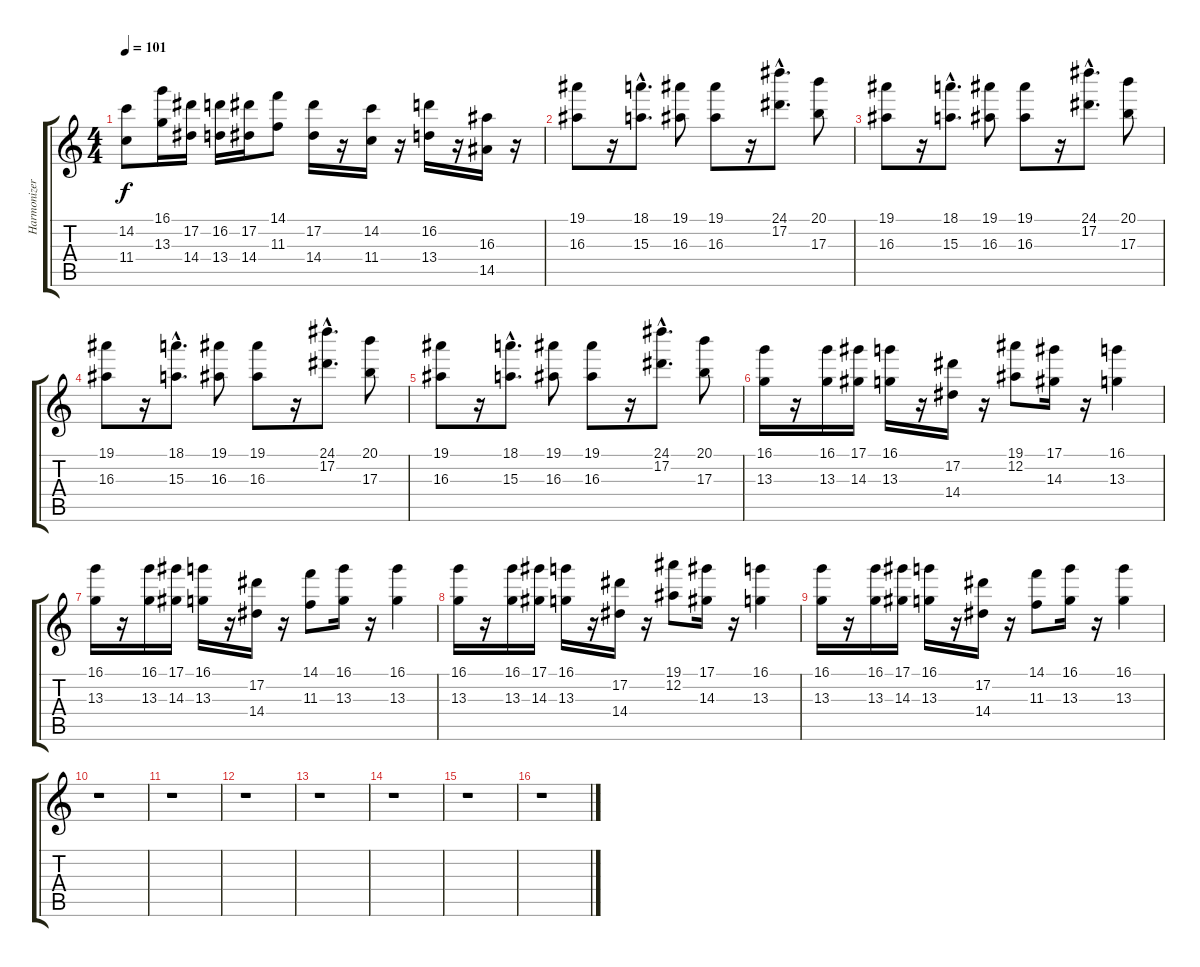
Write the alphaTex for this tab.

\track ("Harmonizer for Lead Guitar" "Harmonizer") {instrument distortionguitar}
\staff {score tabs}
\tuning (Eb4 Bb3 Gb3 Db3 Ab2 Eb2) {hide}
\ts (4 4)
\tempo 101
\clef g2
\ks c
(14.2 11.4).8{dy f} (16.1 13.3).16 (17.2 14.4).16 (16.2 13.4).16 (17.2 14.4).16 (14.1 11.3).8 (17.2 14.4).16 r.16 (14.2 11.4).16 r.16 (16.2 13.4).16 r.16 (16.3 14.5).16 r.16 |
(19.1 16.3).8 r.16 (18.1{hac} 15.3{hac}).8{d} (19.1 16.3).8 (19.1 16.3).8 r.16 (24.1{hac} 17.2{hac}).8{d} (20.1 17.3).8 |
(19.1 16.3).8 r.16 (18.1{hac} 15.3{hac}).8{d} (19.1 16.3).8 (19.1 16.3).8 r.16 (24.1{hac} 17.2{hac}).8{d} (20.1 17.3).8 |
(19.1 16.3).8 r.16 (18.1{hac} 15.3{hac}).8{d} (19.1 16.3).8 (19.1 16.3).8 r.16 (24.1{hac} 17.2{hac}).8{d} (20.1 17.3).8 |
(19.1 16.3).8 r.16 (18.1{hac} 15.3{hac}).8{d} (19.1 16.3).8 (19.1 16.3).8 r.16 (24.1{hac} 17.2{hac}).8{d} (20.1 17.3).8 |
(16.1 13.3).16 r.16 (16.1 13.3).16 (17.1 14.3).16 (16.1 13.3).16 r.16 (17.2 14.4).16 r.16 (19.1 12.2).8 (17.1 14.3).16 r.16 (16.1 13.3).4 |
(16.1 13.3).16 r.16 (16.1 13.3).16 (17.1 14.3).16 (16.1 13.3).16 r.16 (17.2 14.4).16 r.16 (14.1 11.3).8 (16.1 13.3).16 r.16 (16.1 13.3).4 |
(16.1 13.3).16 r.16 (16.1 13.3).16 (17.1 14.3).16 (16.1 13.3).16 r.16 (17.2 14.4).16 r.16 (19.1 12.2).8 (17.1 14.3).16 r.16 (16.1 13.3).4 |
(16.1 13.3).16 r.16 (16.1 13.3).16 (17.1 14.3).16 (16.1 13.3).16 r.16 (17.2 14.4).16 r.16 (14.1 11.3).8 (16.1 13.3).16 r.16 (16.1 13.3).4 |
r.1 |
r.1 |
r.1 |
r.1 |
r.1 |
r.1 |
r.1
